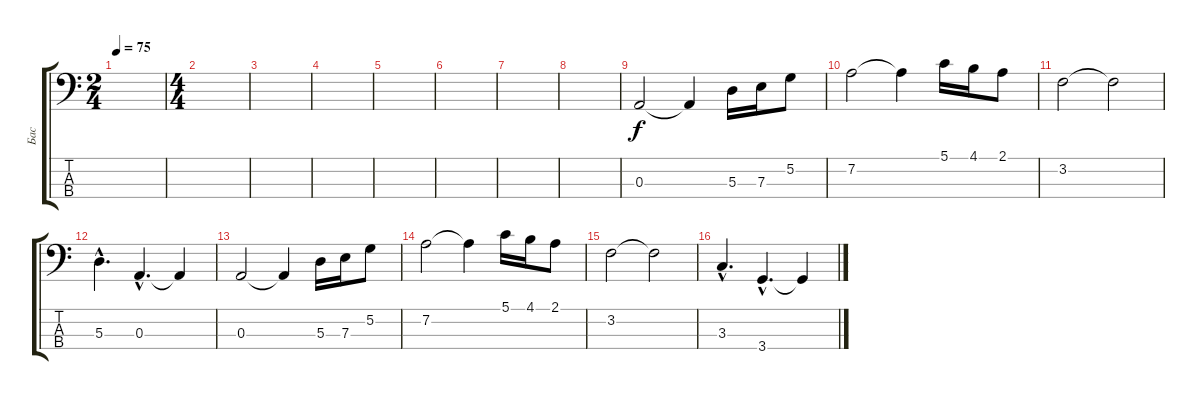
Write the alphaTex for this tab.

\track ("Бас" "Бас") {instrument electricbassfinger}
\staff {score tabs}
\tuning (G2 D2 A1 E1) {hide}
\ts (2 4)
\tempo 75
\clef f4
\ks c
|
\ts (4 4)
|
|
|
|
|
|
|
0.3.2 0.3{t}.4 5.3.16 7.3.16 5.2.8 |
7.2.2 7.2{t}.4 5.1.16 4.1.16 2.1.8 |
3.2.2 3.2{t}.2 |
5.3{hac}.4{d} 0.3{hac}.4{d} 0.3{t}.4 |
0.3.2 0.3{t}.4 5.3.16 7.3.16 5.2.8 |
7.2.2 7.2{t}.4 5.1.16 4.1.16 2.1.8 |
3.2.2 3.2{t}.2 |
3.3{hac}.4{d} 3.4{hac}.4{d} 3.4{t}.4
